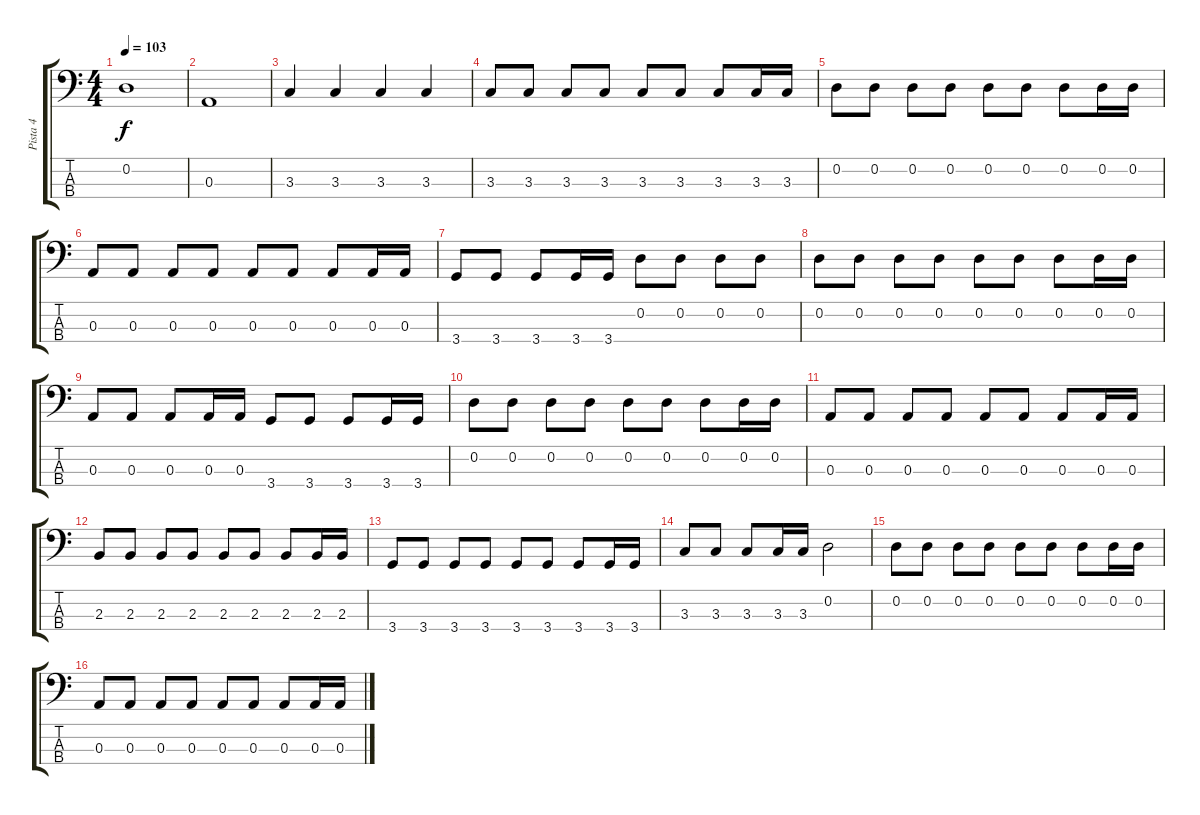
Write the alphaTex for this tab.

\track ("Pista 4" "Pista 4") {instrument electricbasspick}
\staff {score tabs}
\tuning (G2 D2 A1 E1) {hide}
\ts (4 4)
\tempo 103
\clef f4
\ks c
0.2.1{dy f} |
0.3.1 |
3.3.4 3.3.4 3.3.4 3.3.4 |
3.3.8 3.3.8 3.3.8 3.3.8 3.3.8 3.3.8 3.3.8 3.3.16 3.3.16 |
0.2.8 0.2.8 0.2.8 0.2.8 0.2.8 0.2.8 0.2.8 0.2.16 0.2.16 |
0.3.8 0.3.8 0.3.8 0.3.8 0.3.8 0.3.8 0.3.8 0.3.16 0.3.16 |
3.4.8 3.4.8 3.4.8 3.4.16 3.4.16 0.2.8 0.2.8 0.2.8 0.2.8 |
0.2.8 0.2.8 0.2.8 0.2.8 0.2.8 0.2.8 0.2.8 0.2.16 0.2.16 |
0.3.8 0.3.8 0.3.8 0.3.16 0.3.16 3.4.8 3.4.8 3.4.8 3.4.16 3.4.16 |
0.2.8 0.2.8 0.2.8 0.2.8 0.2.8 0.2.8 0.2.8 0.2.16 0.2.16 |
0.3.8 0.3.8 0.3.8 0.3.8 0.3.8 0.3.8 0.3.8 0.3.16 0.3.16 |
2.3.8 2.3.8 2.3.8 2.3.8 2.3.8 2.3.8 2.3.8 2.3.16 2.3.16 |
3.4.8 3.4.8 3.4.8 3.4.8 3.4.8 3.4.8 3.4.8 3.4.16 3.4.16 |
3.3.8 3.3.8 3.3.8 3.3.16 3.3.16 0.2.2 |
0.2.8 0.2.8 0.2.8 0.2.8 0.2.8 0.2.8 0.2.8 0.2.16 0.2.16 |
0.3.8 0.3.8 0.3.8 0.3.8 0.3.8 0.3.8 0.3.8 0.3.16 0.3.16
